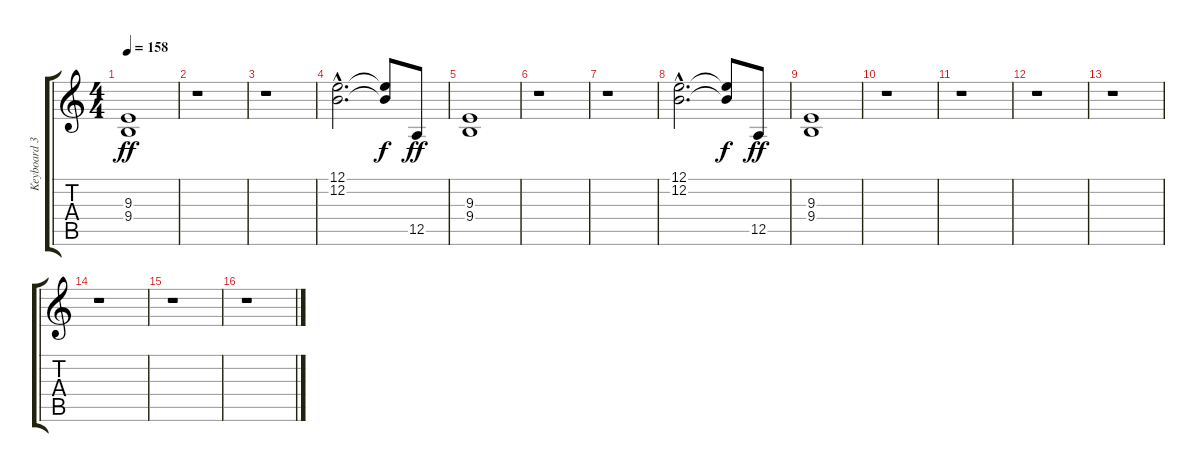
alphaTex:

\track ("Keyboard 3" "Keyboard 3") {instrument brightacousticpiano}
\staff {score tabs}
\tuning (E4 B3 G3 D3 A2 E2) {hide}
\ts (4 4)
\tempo 158
\clef g2
\ks c
(9.3 9.4).1{dy ff} |
r.1 |
r.1 |
(12.1{hac} 12.2{hac}).2{d} (12.1{t} 12.2{t}).8{dy f} 12.5.8{dy ff} |
(9.3 9.4).1 |
r.1 |
r.1 |
(12.1{hac} 12.2{hac}).2{d} (12.1{t} 12.2{t}).8{dy f} 12.5.8{dy ff} |
(9.3 9.4).1 |
r.1 |
r.1 |
r.1 |
r.1 |
r.1 |
r.1 |
r.1
